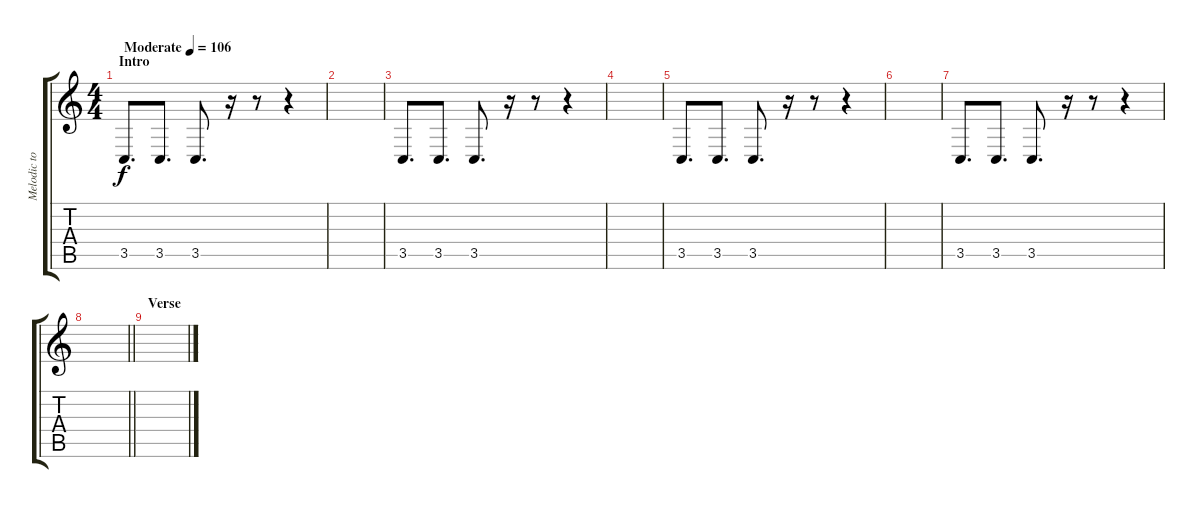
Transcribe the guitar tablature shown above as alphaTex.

\track ("Melodic tom" "Melodic to") {instrument melodictom}
\staff {score tabs}
\tuning (E4 B3 G3 D3 A2 E2) {hide}
\ts (4 4)
\section ("" "Intro")
\tempo (106 "Moderate")
\clef g2
\ks c
3.5.8{d dy f instrument melodictom} 3.5.8{d} 3.5.8{d} r.16 r.8 r.4 |
|
3.5.8{d} 3.5.8{d} 3.5.8{d} r.16 r.8 r.4 |
|
3.5.8{d} 3.5.8{d} 3.5.8{d} r.16 r.8 r.4 |
|
3.5.8{d} 3.5.8{d} 3.5.8{d} r.16 r.8 r.4 |
\barLineRight lightlight
|
\section ("" "Verse")
